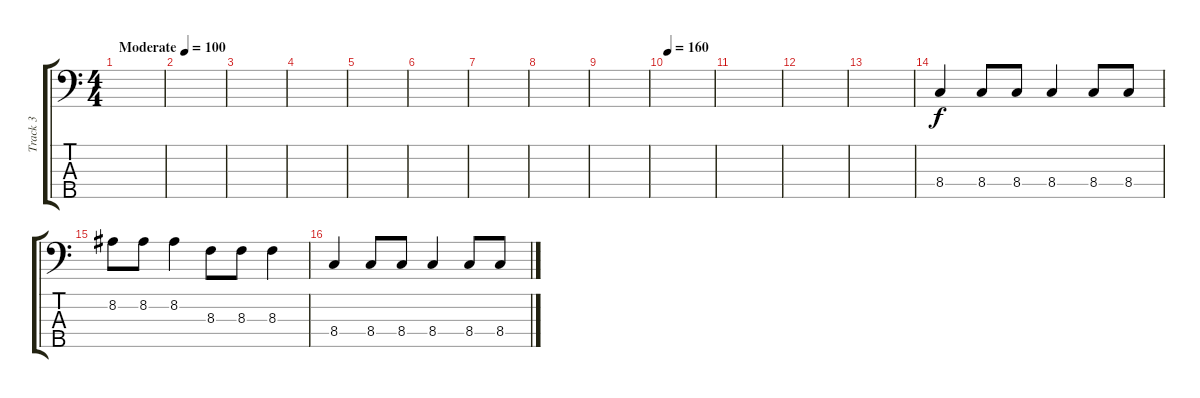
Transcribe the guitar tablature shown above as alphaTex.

\track ("Track 3" "Track 3") {instrument electricbasspick}
\staff {score tabs}
\tuning (G2 D2 A1 E1 B0) {hide}
\ts (4 4)
\tempo (100 "Moderate")
\clef f4
\ks c
|
|
|
|
|
|
|
|
|
\tempo 160
|
|
|
|
8.4.4 8.4.8 8.4.8 8.4.4 8.4.8 8.4.8 |
8.2.8 8.2.8 8.2.4 8.3.8 8.3.8 8.3.4 |
8.4.4 8.4.8 8.4.8 8.4.4 8.4.8 8.4.8
